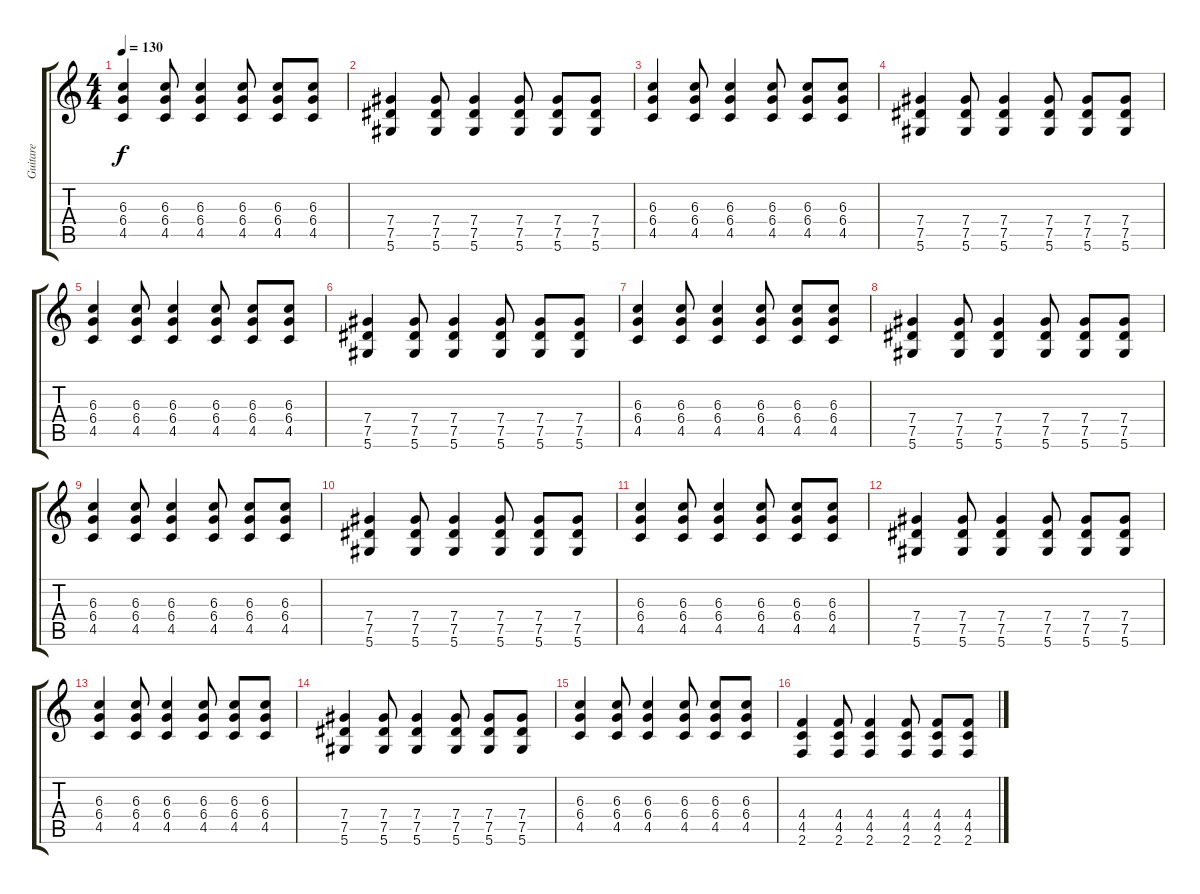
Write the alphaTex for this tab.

\track ("Guitare" "Guitare") {instrument overdrivenguitar}
\staff {score tabs}
\tuning (Eb4 Bb3 Gb3 Db3 Ab2 Eb2) {hide}
\ts (4 4)
\tempo 130
\clef g2
\ks c
(6.3 6.4 4.5).4{dy f} (6.3 6.4 4.5).8 (6.3 6.4 4.5).4 (6.3 6.4 4.5).8 (6.3 6.4 4.5).8 (6.3 6.4 4.5).8 |
(7.4 7.5 5.6).4 (7.4 7.5 5.6).8 (7.4 7.5 5.6).4 (7.4 7.5 5.6).8 (7.4 7.5 5.6).8 (7.4 7.5 5.6).8 |
(6.3 6.4 4.5).4 (6.3 6.4 4.5).8 (6.3 6.4 4.5).4 (6.3 6.4 4.5).8 (6.3 6.4 4.5).8 (6.3 6.4 4.5).8 |
(7.4 7.5 5.6).4 (7.4 7.5 5.6).8 (7.4 7.5 5.6).4 (7.4 7.5 5.6).8 (7.4 7.5 5.6).8 (7.4 7.5 5.6).8 |
(6.3 6.4 4.5).4 (6.3 6.4 4.5).8 (6.3 6.4 4.5).4 (6.3 6.4 4.5).8 (6.3 6.4 4.5).8 (6.3 6.4 4.5).8 |
(7.4 7.5 5.6).4 (7.4 7.5 5.6).8 (7.4 7.5 5.6).4 (7.4 7.5 5.6).8 (7.4 7.5 5.6).8 (7.4 7.5 5.6).8 |
(6.3 6.4 4.5).4 (6.3 6.4 4.5).8 (6.3 6.4 4.5).4 (6.3 6.4 4.5).8 (6.3 6.4 4.5).8 (6.3 6.4 4.5).8 |
(7.4 7.5 5.6).4 (7.4 7.5 5.6).8 (7.4 7.5 5.6).4 (7.4 7.5 5.6).8 (7.4 7.5 5.6).8 (7.4 7.5 5.6).8 |
(6.3 6.4 4.5).4 (6.3 6.4 4.5).8 (6.3 6.4 4.5).4 (6.3 6.4 4.5).8 (6.3 6.4 4.5).8 (6.3 6.4 4.5).8 |
(7.4 7.5 5.6).4 (7.4 7.5 5.6).8 (7.4 7.5 5.6).4 (7.4 7.5 5.6).8 (7.4 7.5 5.6).8 (7.4 7.5 5.6).8 |
(6.3 6.4 4.5).4 (6.3 6.4 4.5).8 (6.3 6.4 4.5).4 (6.3 6.4 4.5).8 (6.3 6.4 4.5).8 (6.3 6.4 4.5).8 |
(7.4 7.5 5.6).4 (7.4 7.5 5.6).8 (7.4 7.5 5.6).4 (7.4 7.5 5.6).8 (7.4 7.5 5.6).8 (7.4 7.5 5.6).8 |
(6.3 6.4 4.5).4 (6.3 6.4 4.5).8 (6.3 6.4 4.5).4 (6.3 6.4 4.5).8 (6.3 6.4 4.5).8 (6.3 6.4 4.5).8 |
(7.4 7.5 5.6).4 (7.4 7.5 5.6).8 (7.4 7.5 5.6).4 (7.4 7.5 5.6).8 (7.4 7.5 5.6).8 (7.4 7.5 5.6).8 |
(6.3 6.4 4.5).4 (6.3 6.4 4.5).8 (6.3 6.4 4.5).4 (6.3 6.4 4.5).8 (6.3 6.4 4.5).8 (6.3 6.4 4.5).8 |
(4.4 4.5 2.6).4 (4.4 4.5 2.6).8 (4.4 4.5 2.6).4 (4.4 4.5 2.6).8 (4.4 4.5 2.6).8 (4.4 4.5 2.6).8
